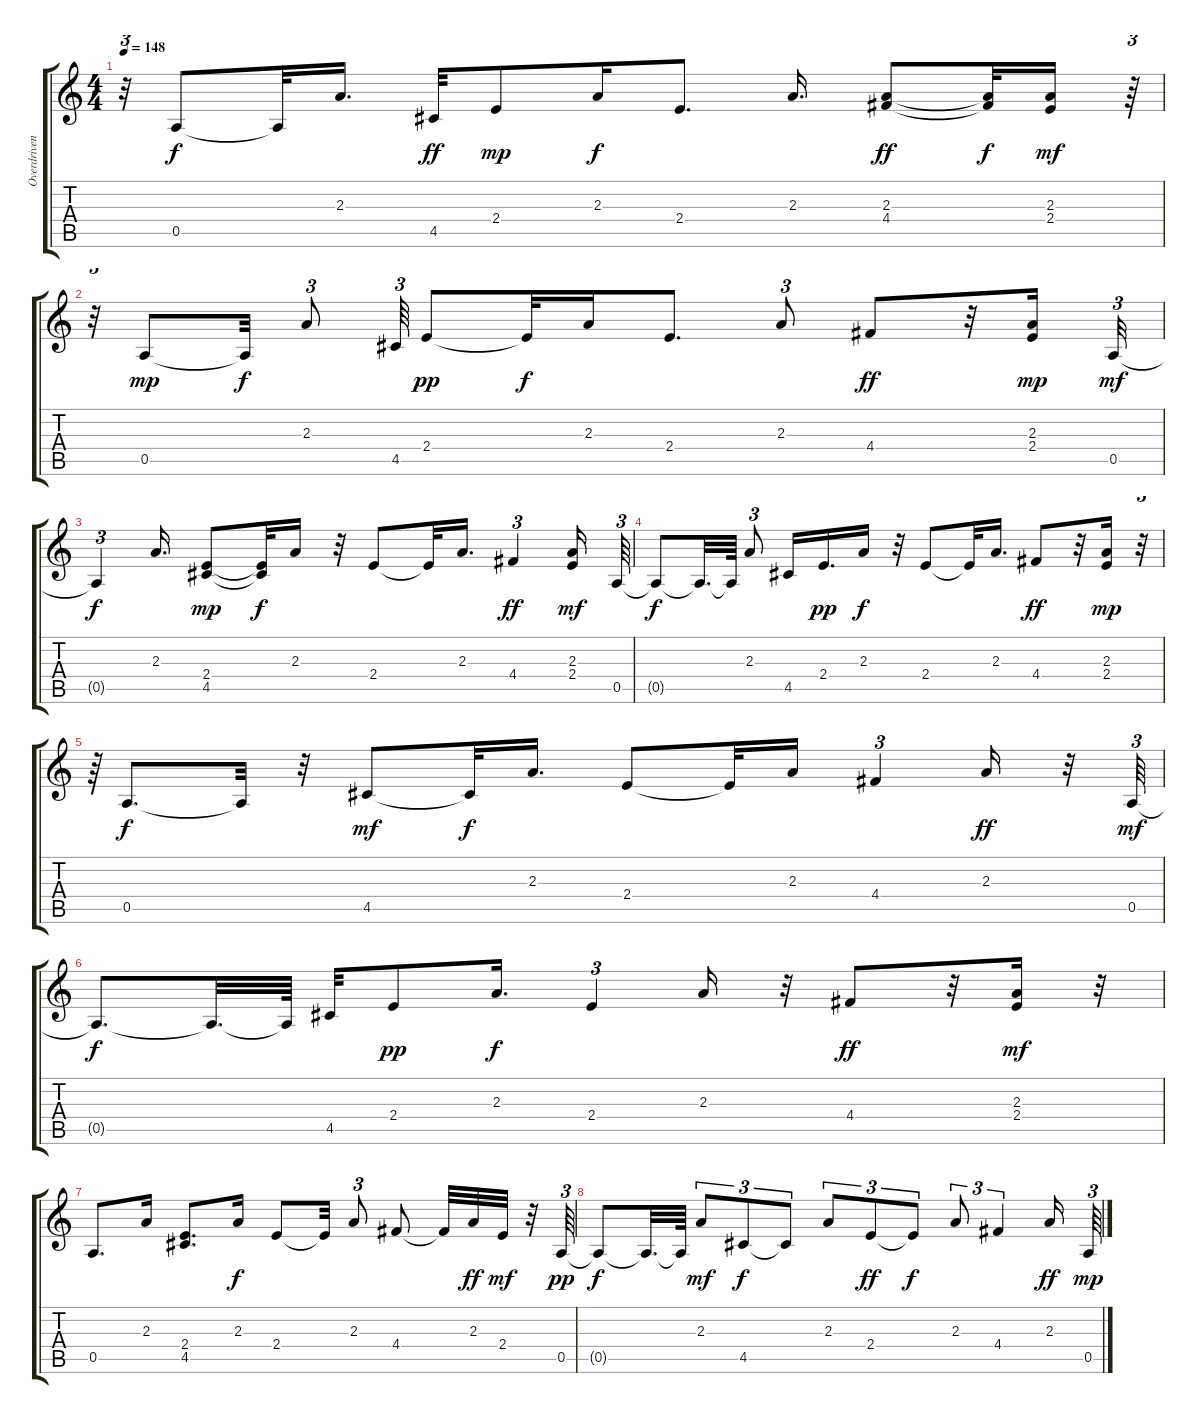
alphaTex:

\track ("Overdriven Guitar" "Overdriven") {mute instrument overdrivenguitar}
\staff {score tabs}
\tuning (E4 B3 G3 D3 A2 E2) {hide}
\ts (4 4)
\tempo 148
\clef g2
\ks c
r.32{tu (3 2) dy mf} 0.5.8{dy f} 0.5{t}.32 2.3.16{d} 4.5.32{dy ff} 2.4.8{dy mp} 2.3.16{dy f} 2.4.8{d} 2.3.16{d} (2.3 4.4).8{dy ff} (2.3{t} 4.4{t}).32{dy f} (2.3 2.4).16{dy mf} r.64{tu (3 2)} |
r.32{tu (3 2)} 0.5.8{dy mp} 0.5{t}.32{dy f} 2.3.8{tu (3 2)} 4.5.64{tu (3 2)} 2.4.8{dy pp} 2.4{t}.32{dy f} 2.3.16 2.4.8{d} 2.3.8{tu (3 2)} 4.4.8{dy ff} r.32 (2.3 2.4).16{dy mp} 0.5.32{tu (3 2) dy mf} |
0.5{t}.4{tu (3 2) dy f} 2.3.16{d} (2.4 4.5).8{dy mp} (2.4{t} 4.5{t}).32{dy f} 2.3.16 r.32 2.4.8 2.4{t}.32 2.3.16{d} 4.4.4{tu (3 2) dy ff} (2.3 2.4).16{dy mf} 0.5.64{tu (3 2)} |
0.5{t}.8{dy f} 0.5{t}.32{d} 0.5{t}.64 2.3.8{tu (3 2)} 4.5.16 2.4.16{d dy pp} 2.3.16{dy f} r.32 2.4.8 2.4{t}.32 2.3.16{d} 4.4.8{dy ff} r.32 (2.3 2.4).16{dy mp} r.32{tu (3 2)} |
r.64{tu (3 2)} 0.5.8{d dy f} 0.5{t}.32 r.32 4.5.8{dy mf} 4.5{t}.32{dy f} 2.3.16{d} 2.4.8 2.4{t}.32 2.3.16 4.4.4{tu (3 2)} 2.3.16{dy ff} r.32 0.5.64{tu (3 2) dy mf} |
0.5{t}.8{d dy f} 0.5{t}.32{d} 0.5{t}.64 4.5.32 2.4.8{dy pp} 2.3.16{d dy f} 2.4.4{tu (3 2)} 2.3.16 r.32 4.4.8{dy ff} r.32 (2.3 2.4).16{dy mf} r.32 |
0.5.8{d} 2.3.16 (2.4 4.5).8{d} 2.3.16{dy f} 2.4.8 2.4{t}.32 2.3.8{tu (3 2)} 4.4.8 4.4{t}.32 2.3.32{dy ff} 2.4.32{dy mf} r.32 0.5.64{tu (3 2) dy pp} |
0.5{t}.8{dy f} 0.5{t}.32{d} 0.5{t}.64 2.3.8{tu (3 2) dy mf} 4.5.8{tu (3 2) dy f} 4.5{t}.8{tu (3 2)} 2.3.8{tu (3 2)} 2.4.8{tu (3 2) dy ff} 2.4{t}.8{tu (3 2) dy f} 2.3.8{tu (3 2)} 4.4.4{tu (3 2)} 2.3.16{dy ff} 0.5.64{tu (3 2) dy mp}
